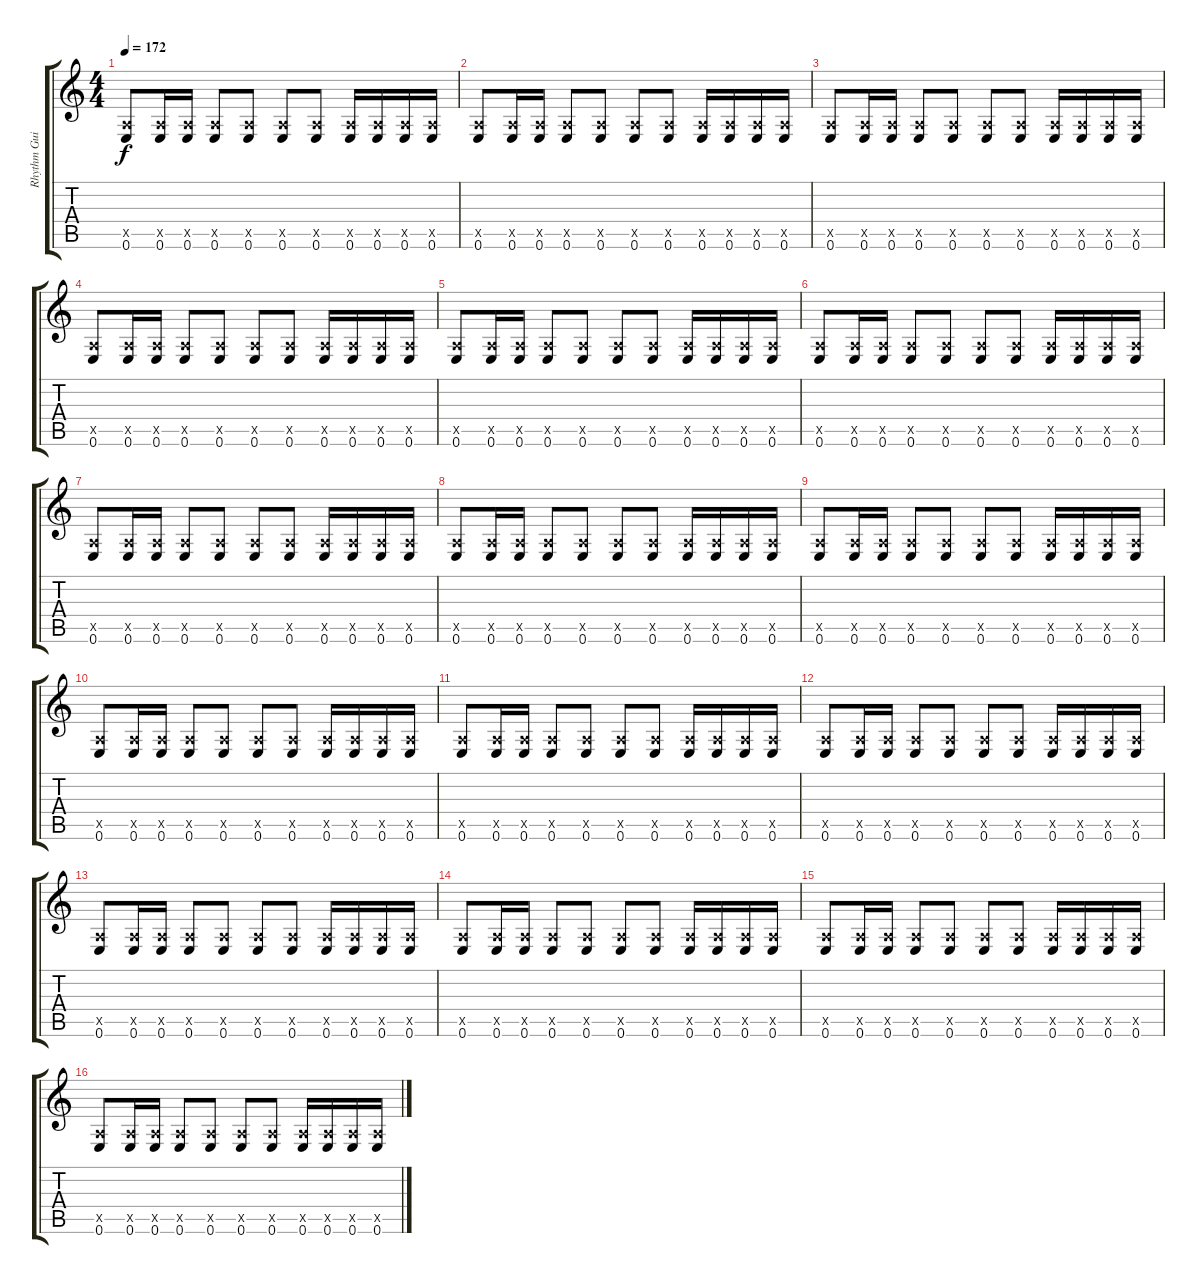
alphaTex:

\track ("Rhythm Guitar 1" "Rhythm Gui") {instrument distortionguitar}
\staff {score tabs}
\tuning (E4 B3 G3 D3 A2 E2) {hide}
\ts (4 4)
\tempo 172
\clef g2
\ks c
(0.5{x} 0.6).8{dy f} (0.5{x} 0.6).16 (0.5{x} 0.6).16 (0.5{x} 0.6).8 (0.5{x} 0.6).8 (0.5{x} 0.6).8 (0.5{x} 0.6).8 (0.5{x} 0.6).16 (0.5{x} 0.6).16 (0.5{x} 0.6).16 (0.5{x} 0.6).16 |
(0.5{x} 0.6).8 (0.5{x} 0.6).16 (0.5{x} 0.6).16 (0.5{x} 0.6).8 (0.5{x} 0.6).8 (0.5{x} 0.6).8 (0.5{x} 0.6).8 (0.5{x} 0.6).16 (0.5{x} 0.6).16 (0.5{x} 0.6).16 (0.5{x} 0.6).16 |
(0.5{x} 0.6).8 (0.5{x} 0.6).16 (0.5{x} 0.6).16 (0.5{x} 0.6).8 (0.5{x} 0.6).8 (0.5{x} 0.6).8 (0.5{x} 0.6).8 (0.5{x} 0.6).16 (0.5{x} 0.6).16 (0.5{x} 0.6).16 (0.5{x} 0.6).16 |
(0.5{x} 0.6).8 (0.5{x} 0.6).16 (0.5{x} 0.6).16 (0.5{x} 0.6).8 (0.5{x} 0.6).8 (0.5{x} 0.6).8 (0.5{x} 0.6).8 (0.5{x} 0.6).16 (0.5{x} 0.6).16 (0.5{x} 0.6).16 (0.5{x} 0.6).16 |
(0.5{x} 0.6).8 (0.5{x} 0.6).16 (0.5{x} 0.6).16 (0.5{x} 0.6).8 (0.5{x} 0.6).8 (0.5{x} 0.6).8 (0.5{x} 0.6).8 (0.5{x} 0.6).16 (0.5{x} 0.6).16 (0.5{x} 0.6).16 (0.5{x} 0.6).16 |
(0.5{x} 0.6).8 (0.5{x} 0.6).16 (0.5{x} 0.6).16 (0.5{x} 0.6).8 (0.5{x} 0.6).8 (0.5{x} 0.6).8 (0.5{x} 0.6).8 (0.5{x} 0.6).16 (0.5{x} 0.6).16 (0.5{x} 0.6).16 (0.5{x} 0.6).16 |
(0.5{x} 0.6).8 (0.5{x} 0.6).16 (0.5{x} 0.6).16 (0.5{x} 0.6).8 (0.5{x} 0.6).8 (0.5{x} 0.6).8 (0.5{x} 0.6).8 (0.5{x} 0.6).16 (0.5{x} 0.6).16 (0.5{x} 0.6).16 (0.5{x} 0.6).16 |
(0.5{x} 0.6).8 (0.5{x} 0.6).16 (0.5{x} 0.6).16 (0.5{x} 0.6).8 (0.5{x} 0.6).8 (0.5{x} 0.6).8 (0.5{x} 0.6).8 (0.5{x} 0.6).16 (0.5{x} 0.6).16 (0.5{x} 0.6).16 (0.5{x} 0.6).16 |
(0.5{x} 0.6).8 (0.5{x} 0.6).16 (0.5{x} 0.6).16 (0.5{x} 0.6).8 (0.5{x} 0.6).8 (0.5{x} 0.6).8 (0.5{x} 0.6).8 (0.5{x} 0.6).16 (0.5{x} 0.6).16 (0.5{x} 0.6).16 (0.5{x} 0.6).16 |
(0.5{x} 0.6).8 (0.5{x} 0.6).16 (0.5{x} 0.6).16 (0.5{x} 0.6).8 (0.5{x} 0.6).8 (0.5{x} 0.6).8 (0.5{x} 0.6).8 (0.5{x} 0.6).16 (0.5{x} 0.6).16 (0.5{x} 0.6).16 (0.5{x} 0.6).16 |
(0.5{x} 0.6).8 (0.5{x} 0.6).16 (0.5{x} 0.6).16 (0.5{x} 0.6).8 (0.5{x} 0.6).8 (0.5{x} 0.6).8 (0.5{x} 0.6).8 (0.5{x} 0.6).16 (0.5{x} 0.6).16 (0.5{x} 0.6).16 (0.5{x} 0.6).16 |
(0.5{x} 0.6).8 (0.5{x} 0.6).16 (0.5{x} 0.6).16 (0.5{x} 0.6).8 (0.5{x} 0.6).8 (0.5{x} 0.6).8 (0.5{x} 0.6).8 (0.5{x} 0.6).16 (0.5{x} 0.6).16 (0.5{x} 0.6).16 (0.5{x} 0.6).16 |
(0.5{x} 0.6).8 (0.5{x} 0.6).16 (0.5{x} 0.6).16 (0.5{x} 0.6).8 (0.5{x} 0.6).8 (0.5{x} 0.6).8 (0.5{x} 0.6).8 (0.5{x} 0.6).16 (0.5{x} 0.6).16 (0.5{x} 0.6).16 (0.5{x} 0.6).16 |
(0.5{x} 0.6).8 (0.5{x} 0.6).16 (0.5{x} 0.6).16 (0.5{x} 0.6).8 (0.5{x} 0.6).8 (0.5{x} 0.6).8 (0.5{x} 0.6).8 (0.5{x} 0.6).16 (0.5{x} 0.6).16 (0.5{x} 0.6).16 (0.5{x} 0.6).16 |
(0.5{x} 0.6).8 (0.5{x} 0.6).16 (0.5{x} 0.6).16 (0.5{x} 0.6).8 (0.5{x} 0.6).8 (0.5{x} 0.6).8 (0.5{x} 0.6).8 (0.5{x} 0.6).16 (0.5{x} 0.6).16 (0.5{x} 0.6).16 (0.5{x} 0.6).16 |
(0.5{x} 0.6).8 (0.5{x} 0.6).16 (0.5{x} 0.6).16 (0.5{x} 0.6).8 (0.5{x} 0.6).8 (0.5{x} 0.6).8 (0.5{x} 0.6).8 (0.5{x} 0.6).16 (0.5{x} 0.6).16 (0.5{x} 0.6).16 (0.5{x} 0.6).16
